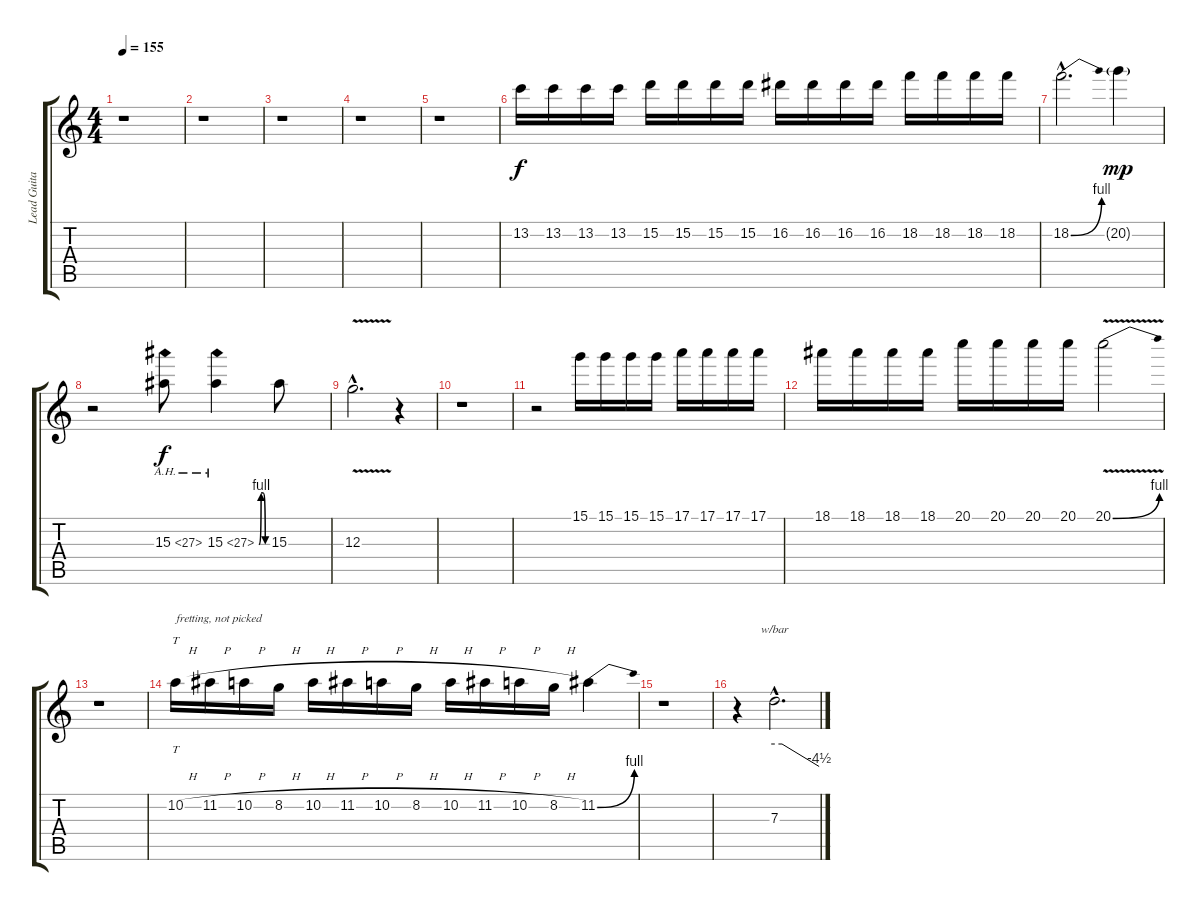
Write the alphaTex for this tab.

\track ("Lead Guitar" "Lead Guita") {instrument distortionguitar}
\staff {score tabs}
\tuning (E4 B3 G3 D3 A2 E2) {hide}
\ts (4 4)
\tempo 155
\clef g2
\ks c
r.1{dy f instrument distortionguitar} |
r.1 |
r.1 |
r.1 |
r.1 |
13.2.16 13.2.16 13.2.16 13.2.16 15.2.16 15.2.16 15.2.16 15.2.16 16.2.16 16.2.16 16.2.16 16.2.16 18.2.16 18.2.16 18.2.16 18.2.16 |
18.2{be (bend 0 0 60 4) hac}.2{d} 20.2{g}.4{dy mp} |
r.2 15.3{ah 12}.8{dy f} 15.3{be (custom 0 0 15 4 30 4 45 0 60 0) ah 12}.4 15.3.8 |
12.3{v hac}.2{d} r.4 |
r.1 |
r.2 15.1.16 15.1.16 15.1.16 15.1.16 17.1.16 17.1.16 17.1.16 17.1.16 |
18.1.16 18.1.16 18.1.16 18.1.16 20.1.16 20.1.16 20.1.16 20.1.16 20.1{be (bend 0 0 60 4) v}.2 |
r.1 |
10.2{h}.16{tt txt "fretting, not picked"} 11.2{h}.16 10.2{h}.16 8.2{h}.16 10.2{h}.16 11.2{h}.16 10.2{h}.16 8.2{h}.16 10.2{h}.16 11.2{h}.16 10.2{h}.16 8.2{h}.16 11.2{be (bend 0 0 60 4)}.4 |
r.1 |
r.4 7.3{hac}.2{d tbe (custom default 0 0 10 0 60 -18)}
